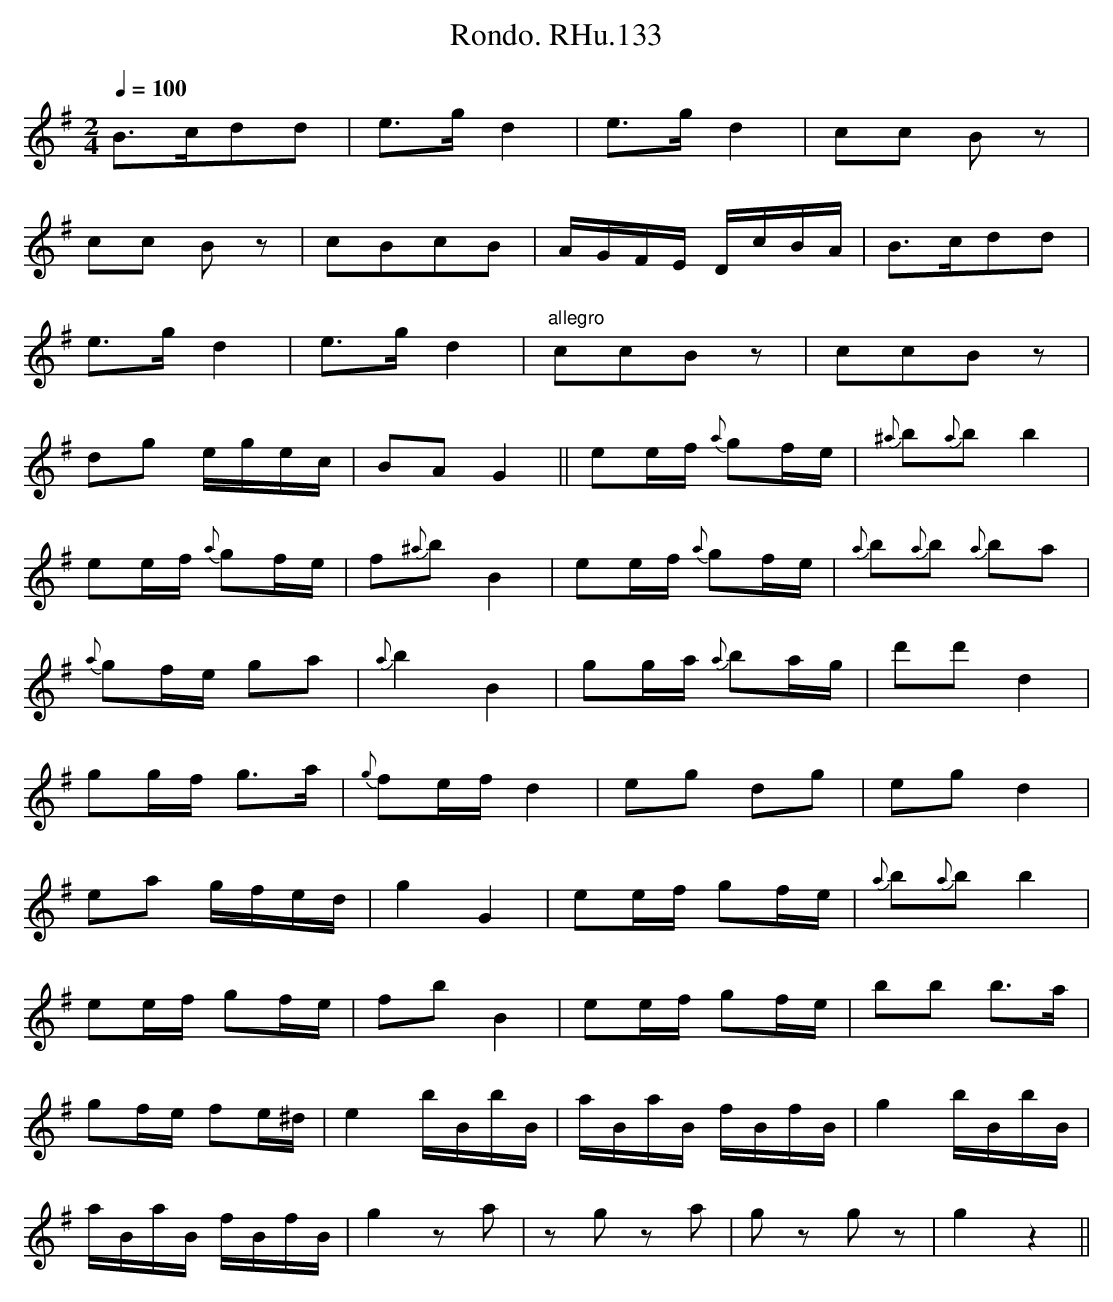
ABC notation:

X:1
T:Rondo. RHu.133
M:2/4
L:1/8
Q:1/4=100
K:G major
B>cdd|e>g d2|e>gd2|cc Bz|!
cc Bz|cBcB|A/G/F/E/ D/c/B/A/|B>cdd|!
e>gd2|e>gd2|"allegro"ccBz|ccBz|!
dg e/g/e/c/|BAG2||ee/f/ {a}gf/e/|{^a}b{a}bb2|!
ee/f/ {a}gf/e/|f{^a}bB2|ee/f/ {a}gf/e/|{a}b{a}b {a}ba|!
{a}gf/e/ ga|{a}b2B2|gg/a/  {a}ba/g/|d'd'd2|!
gg/f/ g>a|{g}fe/f/d2|eg dg|egd2|!
ea g/f/e/d/|g2G2|ee/f/ gf/e/|{a}b{a}bb2|!
ee/f/ gf/e/|fb B2|ee/f/ gf/e/|bb b>a|!
gf/e/  fe/^d/|e2b/B/b/B/|a/B/a/B/ f/B/f/B/|g2b/B/b/B/|!
a/B/a/B/ f/B/f/B/|g2 za|zg za|gz gz|g2z2||
